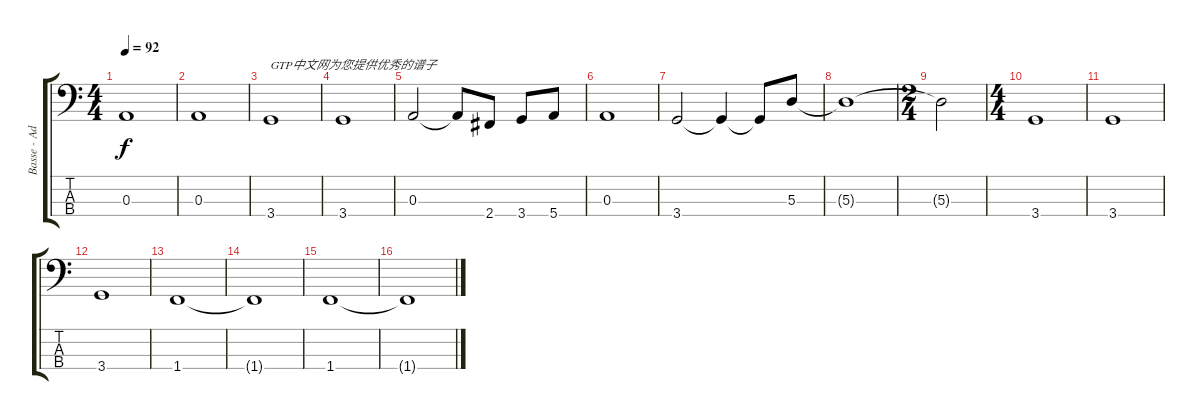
\track ("Basse - Adam Clayton" "Basse - Ad") {instrument fretlessbass}
\staff {score tabs}
\tuning (G2 D2 A1 E1) {hide}
\ts (4 4)
\tempo 92
\clef f4
\ks c
0.3.1{dy f instrument fretlessbass} |
0.3.1 |
3.4.1{txt "GTP中文网为您提供优秀的谱子"} |
3.4.1 |
0.3.2 0.3{t}.8 2.4.8 3.4.8 5.4.8 |
0.3.1 |
3.4.2 3.4{t}.4 3.4{t}.8 5.3.8 |
5.3{t}.1 |
\ts (2 4)
5.3{t}.2 |
\ts (4 4)
3.4.1 |
3.4.1 |
3.4.1 |
1.4.1 |
1.4{t}.1 |
1.4.1 |
1.4{t}.1
